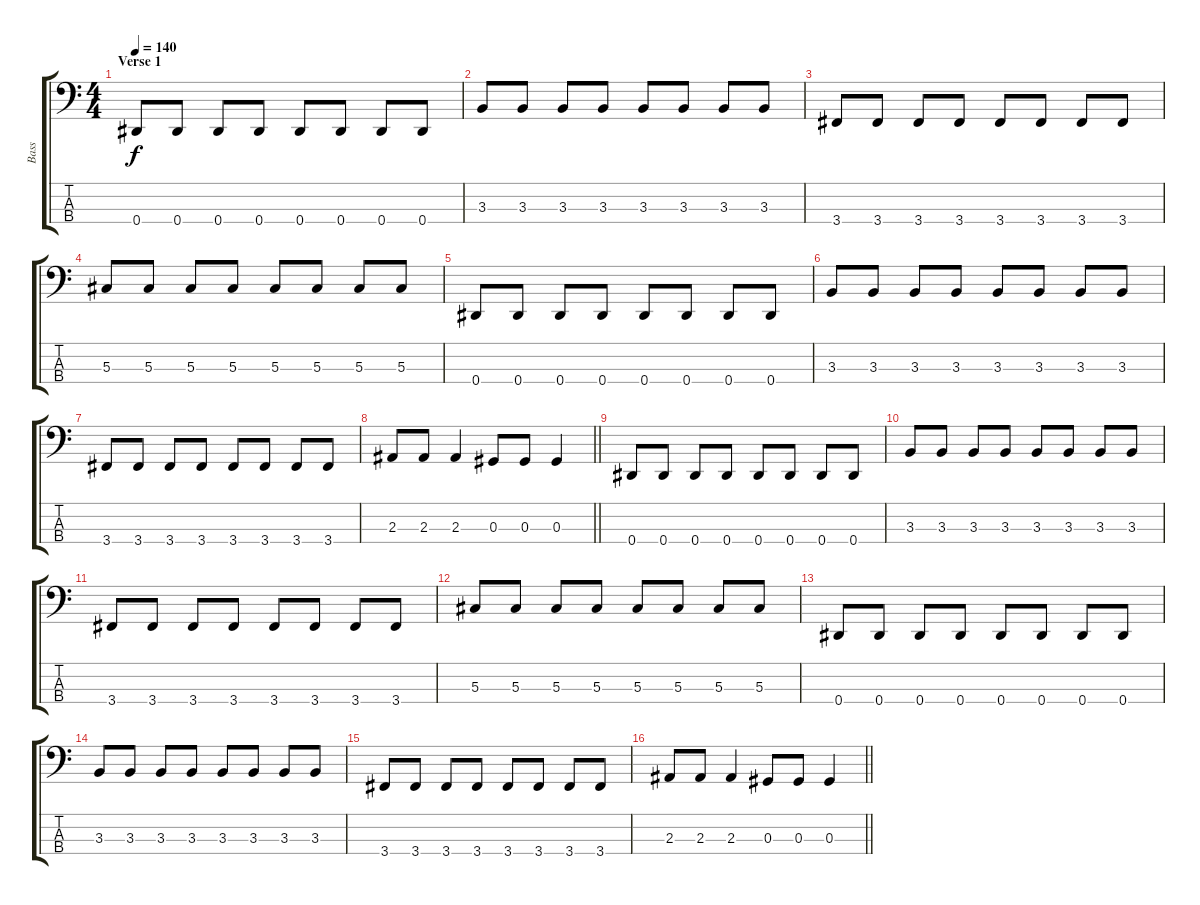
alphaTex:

\track ("Bass" "Bass") {instrument electricbassfinger}
\staff {score tabs}
\tuning (Gb2 Db2 Ab1 Eb1) {hide}
\ts (4 4)
\section ("" "Verse 1")
\tempo 140
\clef f4
\ks c
0.4.8{dy f} 0.4.8 0.4.8 0.4.8 0.4.8 0.4.8 0.4.8 0.4.8 |
3.3.8 3.3.8 3.3.8 3.3.8 3.3.8 3.3.8 3.3.8 3.3.8 |
3.4.8 3.4.8 3.4.8 3.4.8 3.4.8 3.4.8 3.4.8 3.4.8 |
5.3.8 5.3.8 5.3.8 5.3.8 5.3.8 5.3.8 5.3.8 5.3.8 |
0.4.8 0.4.8 0.4.8 0.4.8 0.4.8 0.4.8 0.4.8 0.4.8 |
3.3.8 3.3.8 3.3.8 3.3.8 3.3.8 3.3.8 3.3.8 3.3.8 |
3.4.8 3.4.8 3.4.8 3.4.8 3.4.8 3.4.8 3.4.8 3.4.8 |
\barLineRight lightlight
2.3.8 2.3.8 2.3.4 0.3.8 0.3.8 0.3.4 |
0.4.8 0.4.8 0.4.8 0.4.8 0.4.8 0.4.8 0.4.8 0.4.8 |
3.3.8 3.3.8 3.3.8 3.3.8 3.3.8 3.3.8 3.3.8 3.3.8 |
3.4.8 3.4.8 3.4.8 3.4.8 3.4.8 3.4.8 3.4.8 3.4.8 |
5.3.8 5.3.8 5.3.8 5.3.8 5.3.8 5.3.8 5.3.8 5.3.8 |
0.4.8 0.4.8 0.4.8 0.4.8 0.4.8 0.4.8 0.4.8 0.4.8 |
3.3.8 3.3.8 3.3.8 3.3.8 3.3.8 3.3.8 3.3.8 3.3.8 |
3.4.8 3.4.8 3.4.8 3.4.8 3.4.8 3.4.8 3.4.8 3.4.8 |
\barLineRight lightlight
2.3.8 2.3.8 2.3.4 0.3.8 0.3.8 0.3.4
